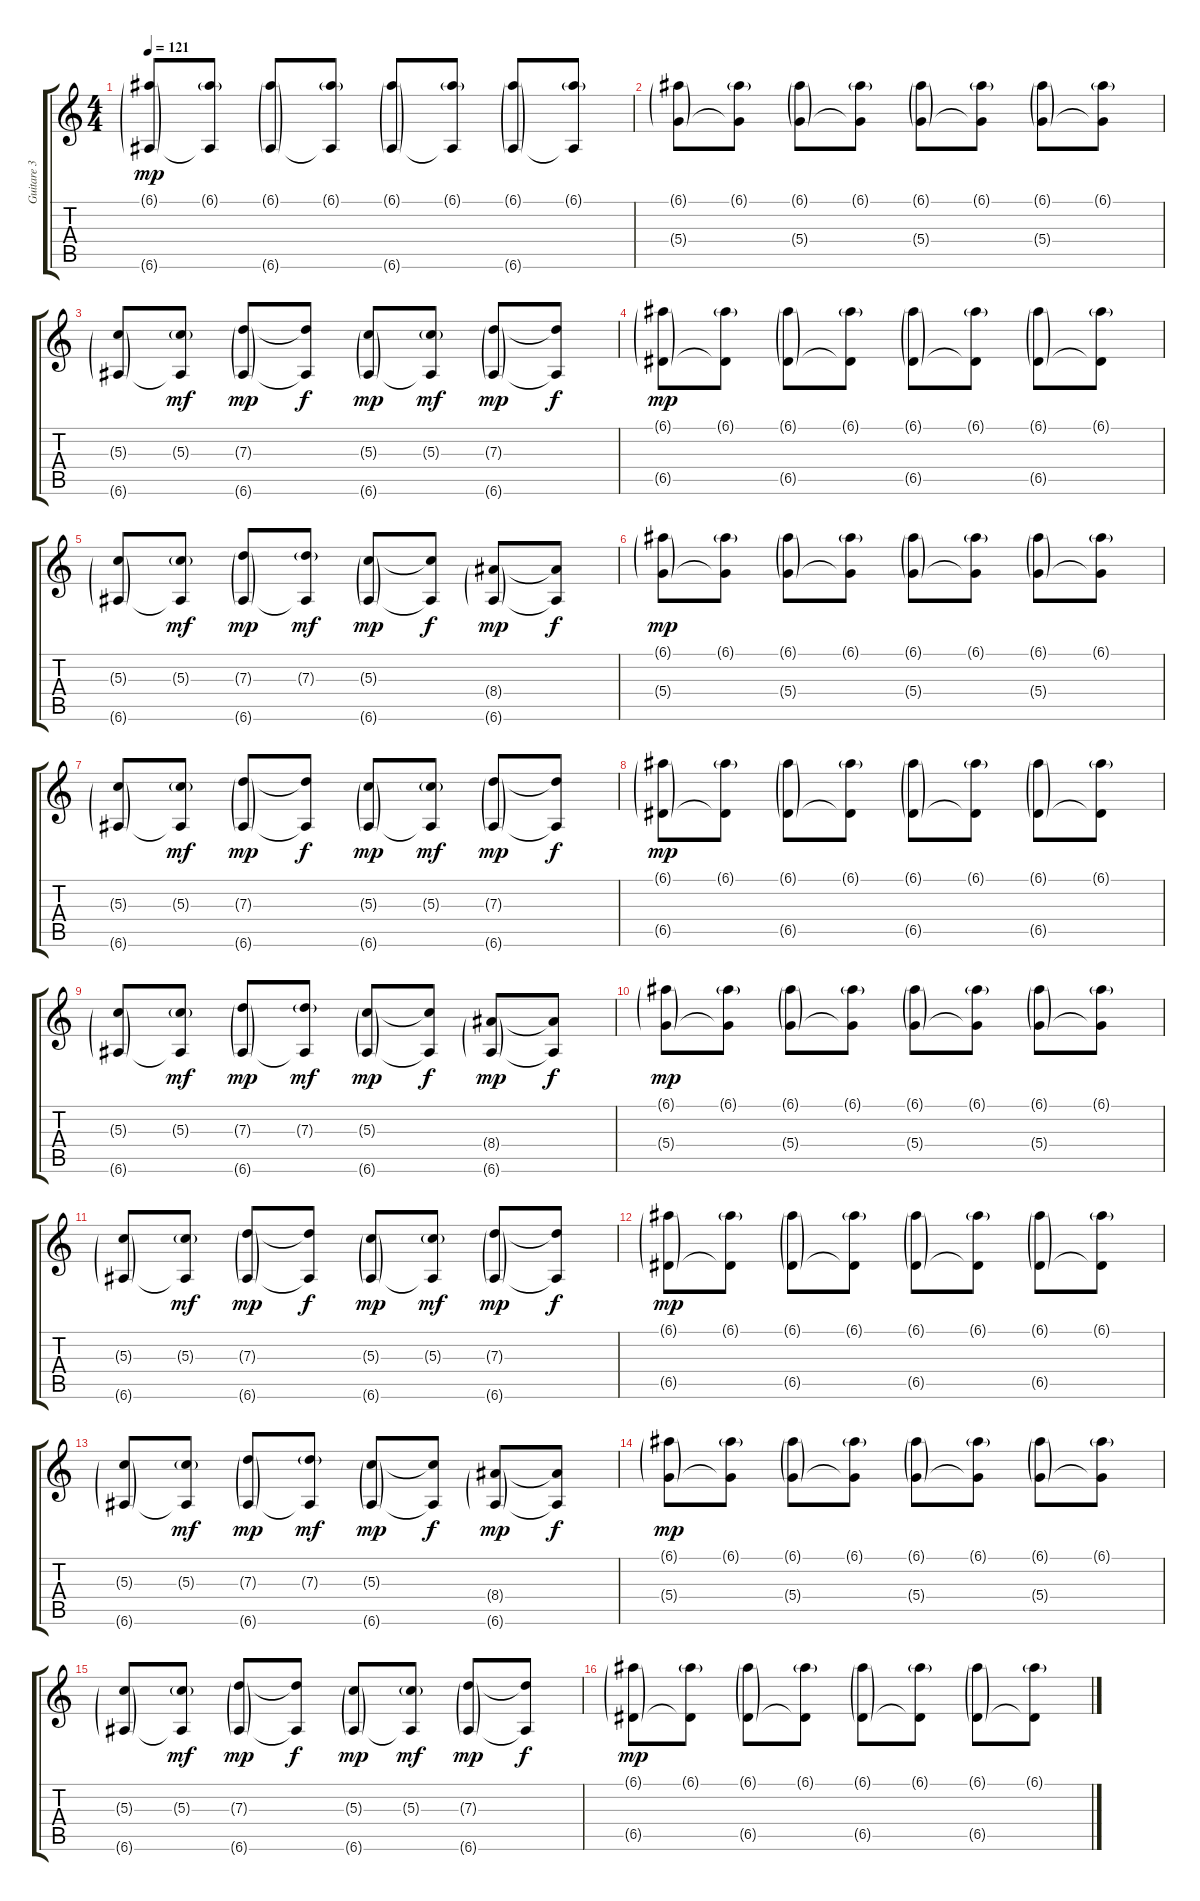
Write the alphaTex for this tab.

\track ("Guitare 3" "Guitare 3") {instrument acousticguitarsteel}
\staff {score tabs}
\tuning (E4 B3 G3 D3 A2 E2) {hide}
\ts (4 4)
\tempo 121
\clef g2
\ks c
(6.1{g} 6.6{g}).8{dy mp} (6.1{g} 6.6{t}).8 (6.1{g} 6.6{g}).8 (6.1{g} 6.6{t}).8 (6.1{g} 6.6{g}).8 (6.1{g} 6.6{t}).8 (6.1{g} 6.6{g}).8 (6.1{g} 6.6{t}).8 |
(6.1{g} 5.4{g}).8 (6.1{g} 5.4{t}).8 (6.1{g} 5.4{g}).8 (6.1{g} 5.4{t}).8 (6.1{g} 5.4{g}).8 (6.1{g} 5.4{t}).8 (6.1{g} 5.4{g}).8 (6.1{g} 5.4{t}).8 |
(5.3{g} 6.6{g}).8 (5.3{g} 6.6{t}).8{dy mf} (7.3{g} 6.6{g}).8{dy mp} (7.3{t} 6.6{t}).8{dy f} (5.3{g} 6.6{g}).8{dy mp} (5.3{g} 6.6{t}).8{dy mf} (7.3{g} 6.6{g}).8{dy mp} (7.3{t} 6.6{t}).8{dy f} |
(6.1{g} 6.5{g}).8{dy mp} (6.1{g} 6.5{t}).8 (6.1{g} 6.5{g}).8 (6.1{g} 6.5{t}).8 (6.1{g} 6.5{g}).8 (6.1{g} 6.5{t}).8 (6.1{g} 6.5{g}).8 (6.1{g} 6.5{t}).8 |
(5.3{g} 6.6{g}).8 (5.3{g} 6.6{t}).8{dy mf} (7.3{g} 6.6{g}).8{dy mp} (7.3{g} 6.6{t}).8{dy mf} (5.3{g} 6.6{g}).8{dy mp} (5.3{t} 6.6{t}).8{dy f} (8.4{g} 6.6{g}).8{dy mp} (8.4{t} 6.6{t}).8{dy f} |
(6.1{g} 5.4{g}).8{dy mp} (6.1{g} 5.4{t}).8 (6.1{g} 5.4{g}).8 (6.1{g} 5.4{t}).8 (6.1{g} 5.4{g}).8 (6.1{g} 5.4{t}).8 (6.1{g} 5.4{g}).8 (6.1{g} 5.4{t}).8 |
(5.3{g} 6.6{g}).8 (5.3{g} 6.6{t}).8{dy mf} (7.3{g} 6.6{g}).8{dy mp} (7.3{t} 6.6{t}).8{dy f} (5.3{g} 6.6{g}).8{dy mp} (5.3{g} 6.6{t}).8{dy mf} (7.3{g} 6.6{g}).8{dy mp} (7.3{t} 6.6{t}).8{dy f} |
(6.1{g} 6.5{g}).8{dy mp} (6.1{g} 6.5{t}).8 (6.1{g} 6.5{g}).8 (6.1{g} 6.5{t}).8 (6.1{g} 6.5{g}).8 (6.1{g} 6.5{t}).8 (6.1{g} 6.5{g}).8 (6.1{g} 6.5{t}).8 |
(5.3{g} 6.6{g}).8 (5.3{g} 6.6{t}).8{dy mf} (7.3{g} 6.6{g}).8{dy mp} (7.3{g} 6.6{t}).8{dy mf} (5.3{g} 6.6{g}).8{dy mp} (5.3{t} 6.6{t}).8{dy f} (8.4{g} 6.6{g}).8{dy mp} (8.4{t} 6.6{t}).8{dy f} |
(6.1{g} 5.4{g}).8{dy mp} (6.1{g} 5.4{t}).8 (6.1{g} 5.4{g}).8 (6.1{g} 5.4{t}).8 (6.1{g} 5.4{g}).8 (6.1{g} 5.4{t}).8 (6.1{g} 5.4{g}).8 (6.1{g} 5.4{t}).8 |
(5.3{g} 6.6{g}).8 (5.3{g} 6.6{t}).8{dy mf} (7.3{g} 6.6{g}).8{dy mp} (7.3{t} 6.6{t}).8{dy f} (5.3{g} 6.6{g}).8{dy mp} (5.3{g} 6.6{t}).8{dy mf} (7.3{g} 6.6{g}).8{dy mp} (7.3{t} 6.6{t}).8{dy f} |
(6.1{g} 6.5{g}).8{dy mp} (6.1{g} 6.5{t}).8 (6.1{g} 6.5{g}).8 (6.1{g} 6.5{t}).8 (6.1{g} 6.5{g}).8 (6.1{g} 6.5{t}).8 (6.1{g} 6.5{g}).8 (6.1{g} 6.5{t}).8 |
(5.3{g} 6.6{g}).8 (5.3{g} 6.6{t}).8{dy mf} (7.3{g} 6.6{g}).8{dy mp} (7.3{g} 6.6{t}).8{dy mf} (5.3{g} 6.6{g}).8{dy mp} (5.3{t} 6.6{t}).8{dy f} (8.4{g} 6.6{g}).8{dy mp} (8.4{t} 6.6{t}).8{dy f} |
(6.1{g} 5.4{g}).8{dy mp} (6.1{g} 5.4{t}).8 (6.1{g} 5.4{g}).8 (6.1{g} 5.4{t}).8 (6.1{g} 5.4{g}).8 (6.1{g} 5.4{t}).8 (6.1{g} 5.4{g}).8 (6.1{g} 5.4{t}).8 |
(5.3{g} 6.6{g}).8 (5.3{g} 6.6{t}).8{dy mf} (7.3{g} 6.6{g}).8{dy mp} (7.3{t} 6.6{t}).8{dy f} (5.3{g} 6.6{g}).8{dy mp} (5.3{g} 6.6{t}).8{dy mf} (7.3{g} 6.6{g}).8{dy mp} (7.3{t} 6.6{t}).8{dy f} |
(6.1{g} 6.5{g}).8{dy mp} (6.1{g} 6.5{t}).8 (6.1{g} 6.5{g}).8 (6.1{g} 6.5{t}).8 (6.1{g} 6.5{g}).8 (6.1{g} 6.5{t}).8 (6.1{g} 6.5{g}).8 (6.1{g} 6.5{t}).8
